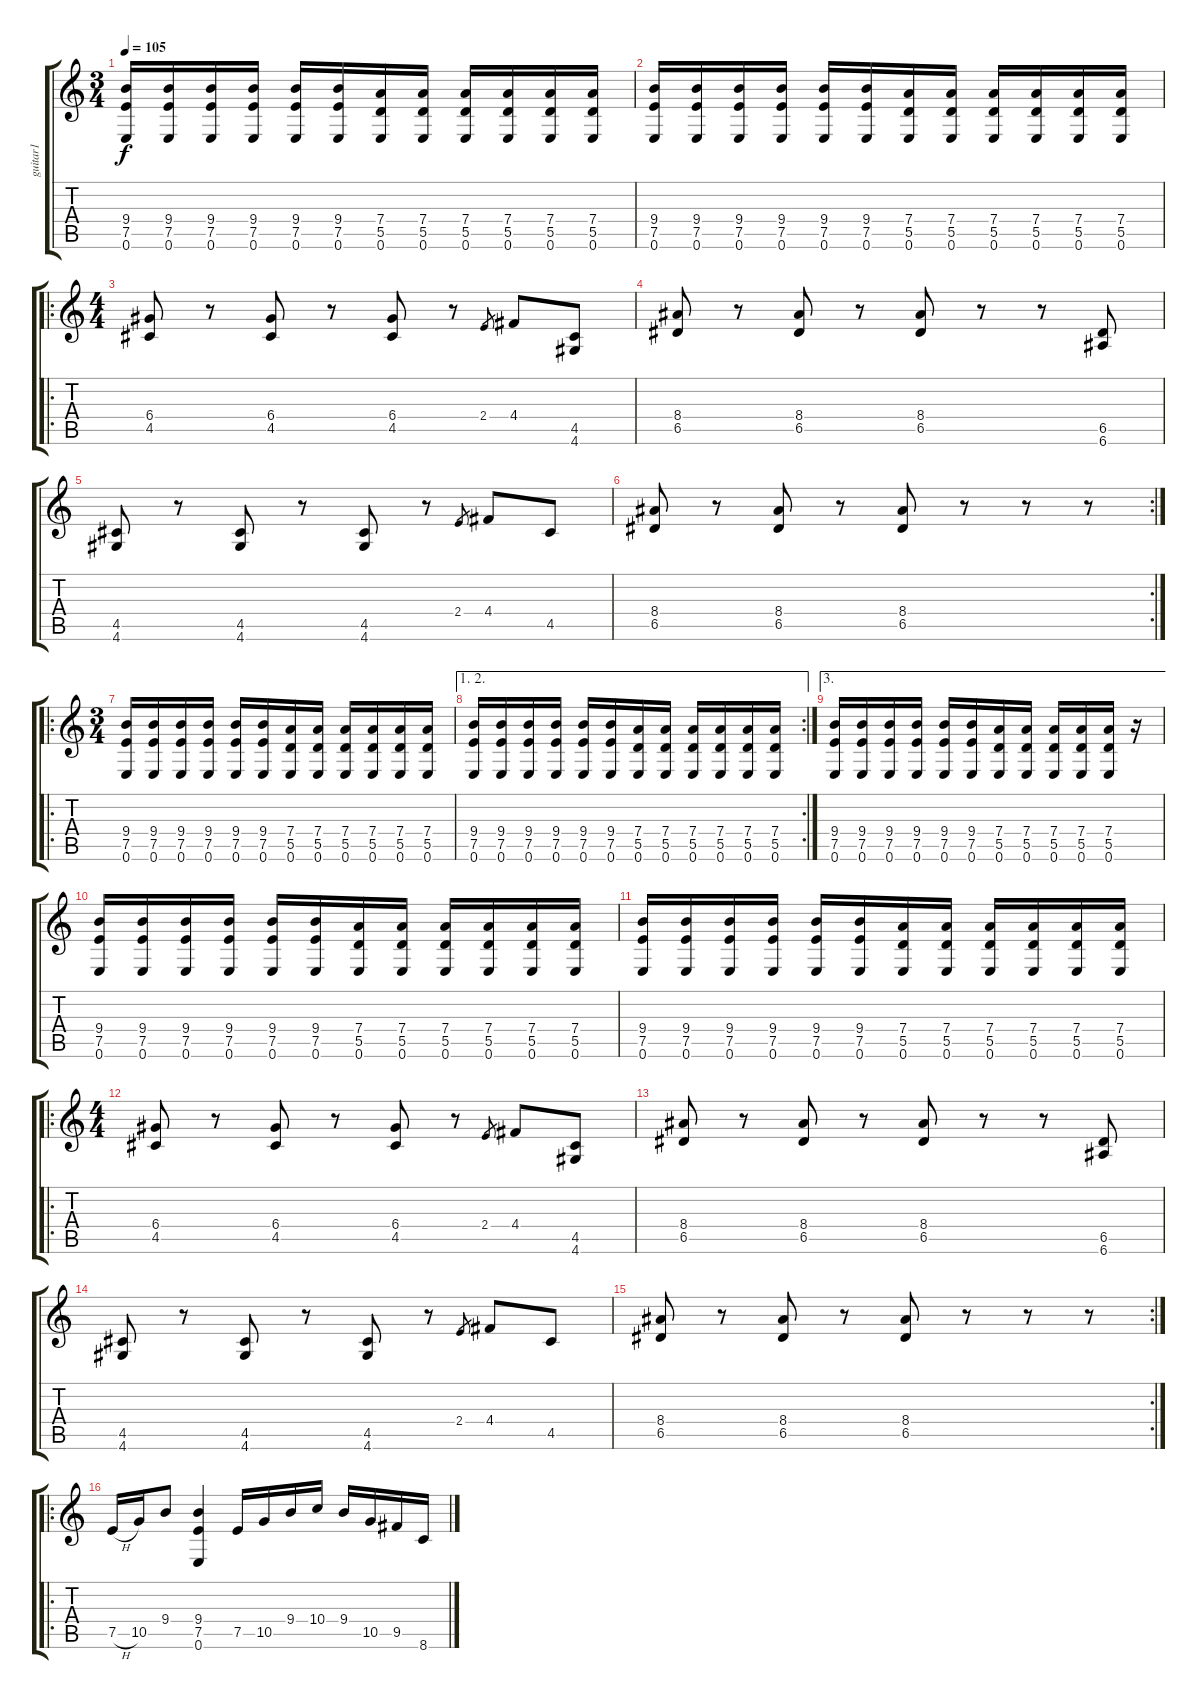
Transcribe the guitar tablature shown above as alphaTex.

\track ("guitar1" "guitar1") {instrument distortionguitar}
\staff {score tabs}
\tuning (E4 B3 G3 D3 A2 E2) {hide}
\ts (3 4)
\tempo 105
\clef g2
\ks c
(9.4 7.5 0.6).16{dy f} (9.4 7.5 0.6).16 (9.4 7.5 0.6).16 (9.4 7.5 0.6).16 (9.4 7.5 0.6).16 (9.4 7.5 0.6).16 (7.4 5.5 0.6).16 (7.4 5.5 0.6).16 (7.4 5.5 0.6).16 (7.4 5.5 0.6).16 (7.4 5.5 0.6).16 (7.4 5.5 0.6).16 |
(9.4 7.5 0.6).16 (9.4 7.5 0.6).16 (9.4 7.5 0.6).16 (9.4 7.5 0.6).16 (9.4 7.5 0.6).16 (9.4 7.5 0.6).16 (7.4 5.5 0.6).16 (7.4 5.5 0.6).16 (7.4 5.5 0.6).16 (7.4 5.5 0.6).16 (7.4 5.5 0.6).16 (7.4 5.5 0.6).16 |
\ro
\ts (4 4)
(6.4 4.5).8 r.8 (6.4 4.5).8 r.8 (6.4 4.5).8 r.8 2.4.8{gr} 4.4.8 (4.5 4.6).8 |
(8.4 6.5).8 r.8 (8.4 6.5).8 r.8 (8.4 6.5).8 r.8 r.8 (6.5 6.6).8 |
(4.5 4.6).8 r.8 (4.5 4.6).8 r.8 (4.5 4.6).8 r.8 2.4.8{gr} 4.4.8 4.5.8 |
\rc 2
(8.4 6.5).8 r.8 (8.4 6.5).8 r.8 (8.4 6.5).8 r.8 r.8 r.8 |
\ro
\ts (3 4)
(9.4 7.5 0.6).16 (9.4 7.5 0.6).16 (9.4 7.5 0.6).16 (9.4 7.5 0.6).16 (9.4 7.5 0.6).16 (9.4 7.5 0.6).16 (7.4 5.5 0.6).16 (7.4 5.5 0.6).16 (7.4 5.5 0.6).16 (7.4 5.5 0.6).16 (7.4 5.5 0.6).16 (7.4 5.5 0.6).16 |
\ae (1 2)
\rc 2
(9.4 7.5 0.6).16 (9.4 7.5 0.6).16 (9.4 7.5 0.6).16 (9.4 7.5 0.6).16 (9.4 7.5 0.6).16 (9.4 7.5 0.6).16 (7.4 5.5 0.6).16 (7.4 5.5 0.6).16 (7.4 5.5 0.6).16 (7.4 5.5 0.6).16 (7.4 5.5 0.6).16 (7.4 5.5 0.6).16 |
\ae 3
(9.4 7.5 0.6).16 (9.4 7.5 0.6).16 (9.4 7.5 0.6).16 (9.4 7.5 0.6).16 (9.4 7.5 0.6).16 (9.4 7.5 0.6).16 (7.4 5.5 0.6).16 (7.4 5.5 0.6).16 (7.4 5.5 0.6).16 (7.4 5.5 0.6).16 (7.4 5.5 0.6).16 r.16 |
(9.4 7.5 0.6).16 (9.4 7.5 0.6).16 (9.4 7.5 0.6).16 (9.4 7.5 0.6).16 (9.4 7.5 0.6).16 (9.4 7.5 0.6).16 (7.4 5.5 0.6).16 (7.4 5.5 0.6).16 (7.4 5.5 0.6).16 (7.4 5.5 0.6).16 (7.4 5.5 0.6).16 (7.4 5.5 0.6).16 |
(9.4 7.5 0.6).16 (9.4 7.5 0.6).16 (9.4 7.5 0.6).16 (9.4 7.5 0.6).16 (9.4 7.5 0.6).16 (9.4 7.5 0.6).16 (7.4 5.5 0.6).16 (7.4 5.5 0.6).16 (7.4 5.5 0.6).16 (7.4 5.5 0.6).16 (7.4 5.5 0.6).16 (7.4 5.5 0.6).16 |
\ro
\ts (4 4)
(6.4 4.5).8 r.8 (6.4 4.5).8 r.8 (6.4 4.5).8 r.8 2.4.8{gr} 4.4.8 (4.5 4.6).8 |
(8.4 6.5).8 r.8 (8.4 6.5).8 r.8 (8.4 6.5).8 r.8 r.8 (6.5 6.6).8 |
(4.5 4.6).8 r.8 (4.5 4.6).8 r.8 (4.5 4.6).8 r.8 2.4.8{gr} 4.4.8 4.5.8 |
\rc 2
(8.4 6.5).8 r.8 (8.4 6.5).8 r.8 (8.4 6.5).8 r.8 r.8 r.8 |
\ro
7.5{h}.16 10.5.16 9.4.8 (9.4 7.5 0.6).4 7.5.16 10.5.16 9.4.16 10.4.16 9.4.16 10.5.16 9.5.16 8.6.16
